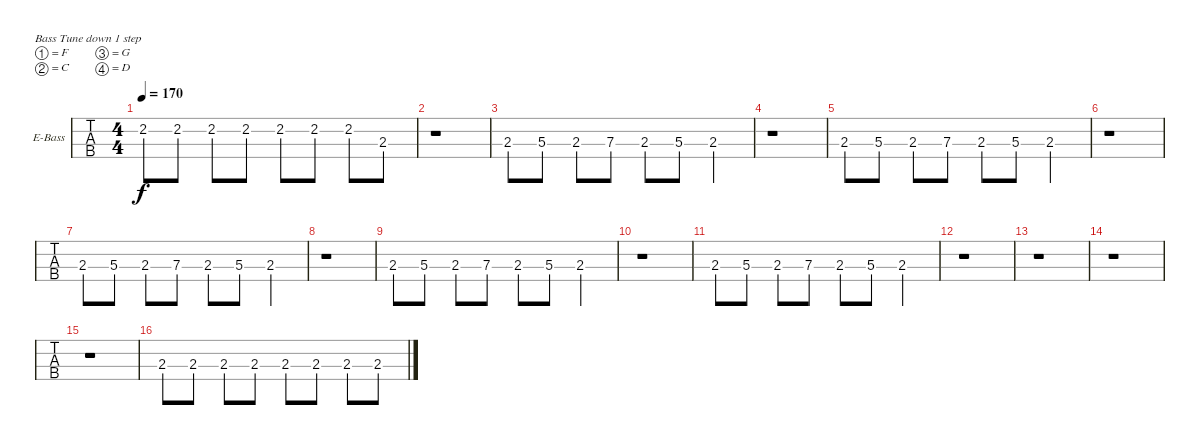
\bracketExtendMode groupsimilarinstruments
\firstSystemTrackNameOrientation horizontal
\otherSystemsTrackNameOrientation horizontal
\track ("Jason" "E-Bass") {instrument electricbasspick}
\staff {tabs}
\tuning (F2 C2 G1 D1)
\ts (4 4)
\tempo 170
\clef f4
\ks c
2.2.8{dy f} 2.2.8 2.2.8 2.2.8 2.2.8 2.2.8 2.2.8 2.3.8 |
r.1 |
2.3.8 5.3.8 2.3.8 7.3.8 2.3.8 5.3.8 2.3.4 |
r.1 |
2.3.8 5.3.8 2.3.8 7.3.8 2.3.8 5.3.8 2.3.4 |
r.1 |
2.3.8 5.3.8 2.3.8 7.3.8 2.3.8 5.3.8 2.3.4 |
r.1 |
2.3.8 5.3.8 2.3.8 7.3.8 2.3.8 5.3.8 2.3.4 |
r.1 |
2.3.8 5.3.8 2.3.8 7.3.8 2.3.8 5.3.8 2.3.4 |
r.1 |
r.1 |
r.1 |
r.1 |
2.3.8 2.3.8 2.3.8 2.3.8 2.3.8 2.3.8 2.3.8 2.3.8
